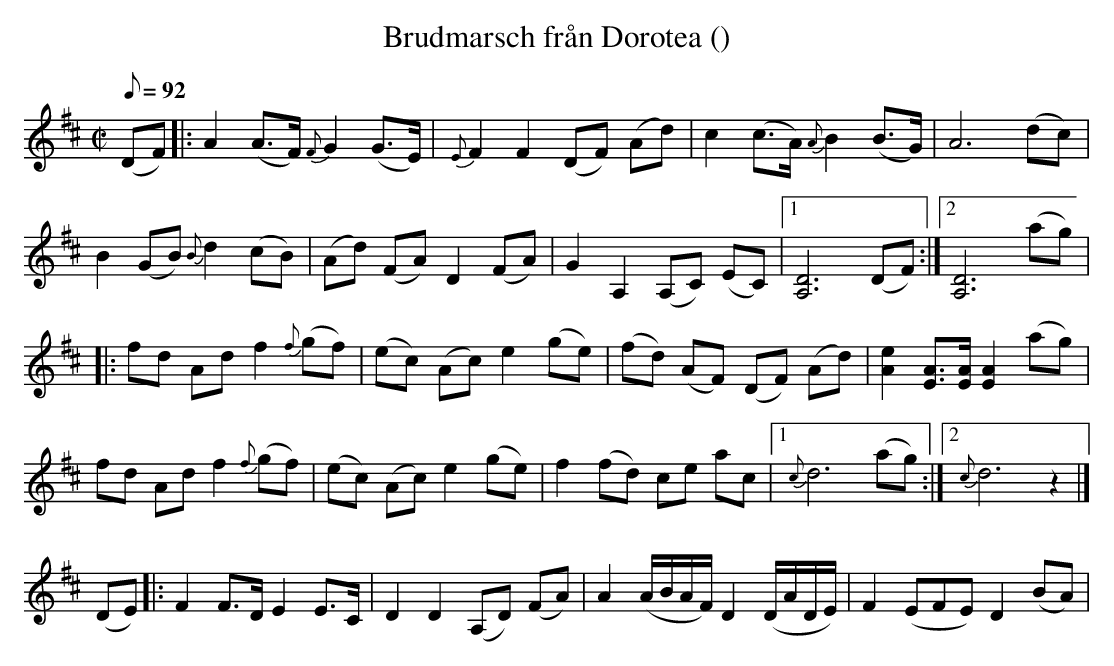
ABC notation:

X:1
T: Brudmarsch från Dorotea ()
M: C|
L: 1/8
K: D
Q: 92
v:1
(DF) |: A2(A>F) {F}G2(G>E) | {E}F2F2 (DF) (Ad) | c2(c>A) {A}B2(B>G) | A6(dc) |
B2(GB) {B}d2(cB) | (Ad) (FA) D2(FA) | G2A,2 (A,C) (EC) |1 [A,D]6(DF) :|2 [A,D]6(ag) |
|: fd Ad f2{f}(gf) | (ec) (Ac) e2(ge) | (fd) (AF) (DF) (Ad) | [Ae]2[EA]>[EA] [EA]2(ag) |
fd Ad f2{f}(gf) | (ec) (Ac) e2(ge) | f2 (fd) ce ac |1 {c}d6(ag) :|2 {c}d6z2 |]
v:2
(DE) |: F2F>D E2E>C | D2D2 (A,D) (FA) | A2(A/B/A/F/) D2(D/A/D/E/) | F2 3(EFE) D2(BA) |
